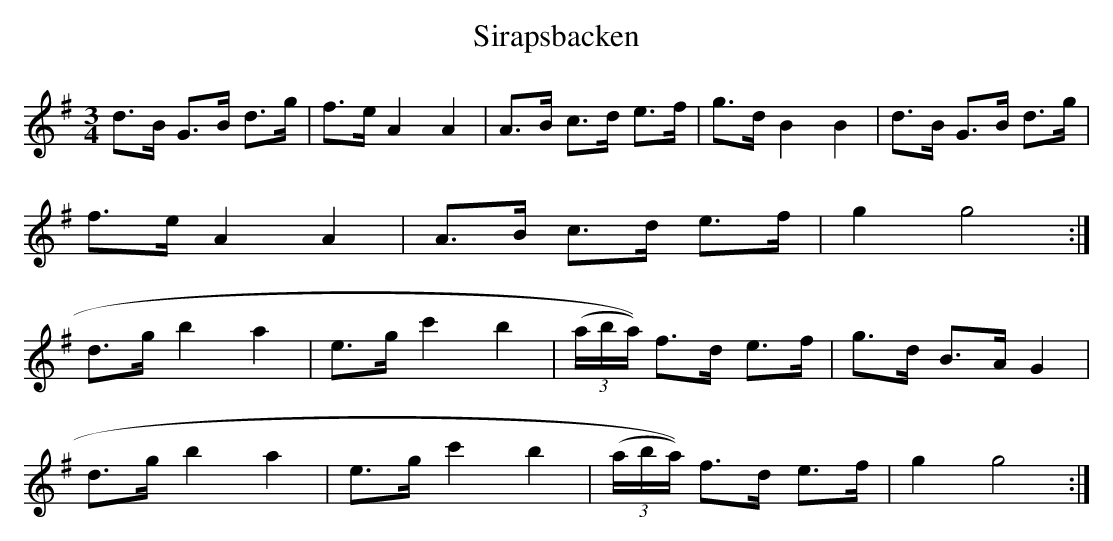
X:1
T: Sirapsbacken
M: 3/4
L: 1/16
K: G
O:Hällnäs, Västerbotten
d2>B2 G2>B2 d2>g2 | f2>e2 A4 A4 | A2>B2 c2>d2 e2>f2 | g2>d2 B4 B4 | d2>B2 G2>B2 d2>g2 |
f2>e2 A4 A4 | A2>B2 c2>d2 e2>f2 | g4 g8 :|
d2>g2 b4 a4|e2>g2 c'4 b4 | ((3aba)) f2>d2 e2>f2 | g2>d2 B2>A2 G4 |
d2>g2 b4 a4|e2>g2 c'4 b4 | ((3aba)) f2>d2 e2>f2 | g4 g8 :|
